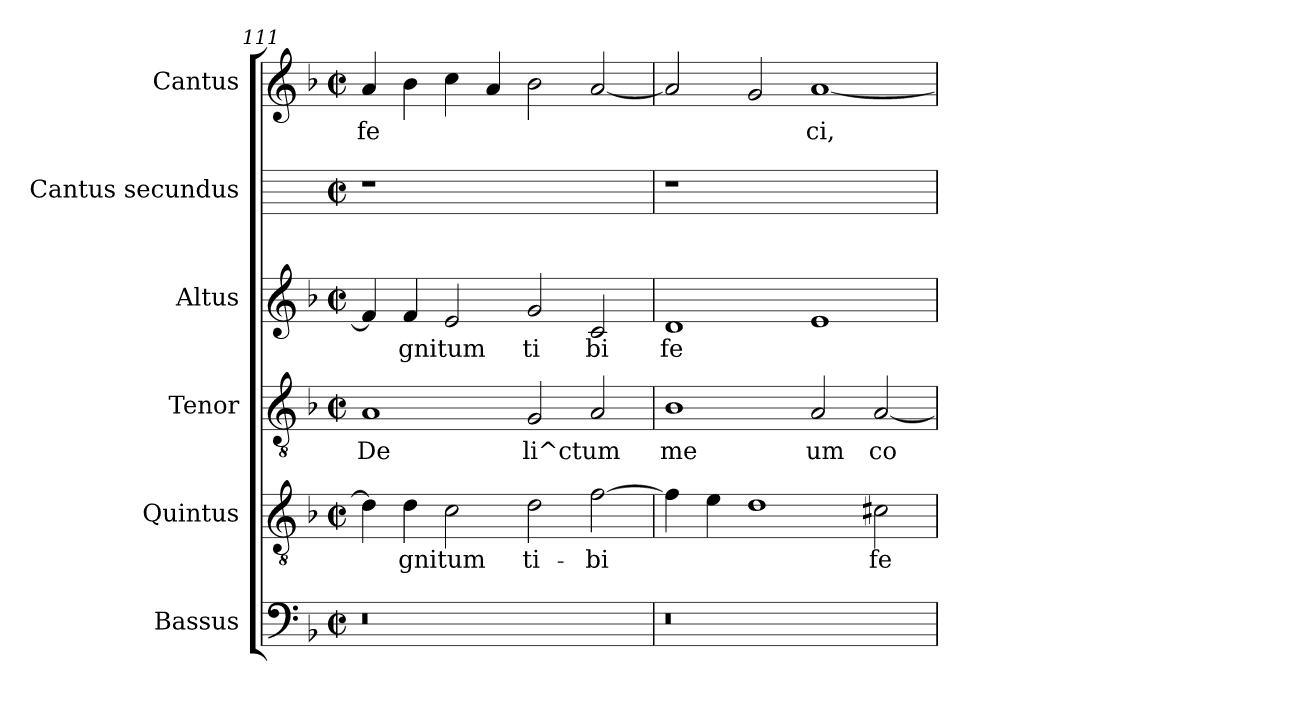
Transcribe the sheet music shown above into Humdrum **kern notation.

**kern	**kern	**text	**kern	**text	**kern	**text	**kern	**kern	**text
*part6	*part5	*part5	*part4	*part4	*part3	*part3	*part2	*part1	*part1
*staff6	*staff5	*staff5	*staff4	*staff4	*staff3	*staff3	*staff2	*staff1	*staff1
*I"Bassus	*I"Quintus	*	*I"Tenor	*	*I"Altus	*	*I"Cantus  secundus	*I"Cantus	*
*I'B	*I'Q	*	*I'T	*	*I'A	*	*	*I'C	*
*clefF4	*clefGv2	*	*clefGv2	*	*clefG2	*	*	*clefG2	*
*k[b-]	*k[b-]	*	*k[b-]	*	*k[b-]	*	*k[]	*k[b-]	*
*F:	*F:	*	*F:	*	*F:	*	*C:	*F:	*
*M2/2	*M2/2	*	*M2/2	*	*M2/2	*	*M2/2	*M2/2	*
*met(c|)	*met(c|)	*	*met(c|)	*	*met(c|)	*	*met(c|)	*met(c|)	*
=111	=111	=111	=111	=111	=111	=111	=111	=111	=111
!	!	!LO:LY:b:cj	!	!LO:LY:b:cj	!	!LO:LY:b:cj	!	!	!LO:LY:b:cj
0r	4d\]	--	1A	De	4f/]	.	1r	4a/	fe
!	!	!LO:LY:b:cj	!	!	!	!LO:LY:b:cj	!	!	!LO:LY:b:cj
.	4d\	-gnitum	.	.	4f/	gnitum	.	4b-\	.
!	!	!LO:LY:b:cj	!	!	!	!LO:LY:b:cj	!	!	!LO:LY:b:cj
.	2c\	.	.	.	2e/	.	.	4cc\	.
!	!	!	!	!	!	!	!	!	!LO:LY:b:cj
.	.	.	.	.	.	.	.	4a/	.
!	!	!LO:LY:b:cj	!	!LO:LY:b:cj	!	!LO:LY:b:cj	!	!	!LO:LY:b:cj
.	2d\	ti-	2G/	li^ctum	2g/	ti	1ryy	2b-\	.
!	!	!LO:LY:b:cj	!	!LO:LY:b:cj	!	!LO:LY:b:cj	!	!	!LO:LY:b:cj
.	[>2f\	-bi	2A/	.	2c/	bi	.	[<2a/	.
=112	=112	=112	=112	=112	=112	=112	=112	=112	=112
!	!	!LO:LY:b:cj	!	!LO:LY:b:cj	!	!LO:LY:b:cj	!	!	!LO:LY:b:cj
0r	4f\]	.	1B-	me	1d	fe	1r	2a/]	.
!	!	!LO:LY:b:cj	!	!	!	!	!	!	!
.	4e\	.	.	.	.	.	.	.	.
!	!	!LO:LY:b:cj	!	!	!	!	!	!	!LO:LY:b:cj
.	1d	.	.	.	.	.	.	2g/	.
!	!	!	!	!LO:LY:b:cj	!	!LO:LY:b:cj	!	!	!LO:LY:b:cj
.	.	.	2A/	um	1e	.	1ryy	[<1a	ci,
!	!	!LO:LY:b:cj	!	!LO:LY:b:cj	!	!	!	!	!
.	2c#\	fe-	[<2A/	co	.	.	.	.	.
=	=	=	=	=	=	=	=	=	=
*-	*-	*-	*-	*-	*-	*-	*-	*-	*-
